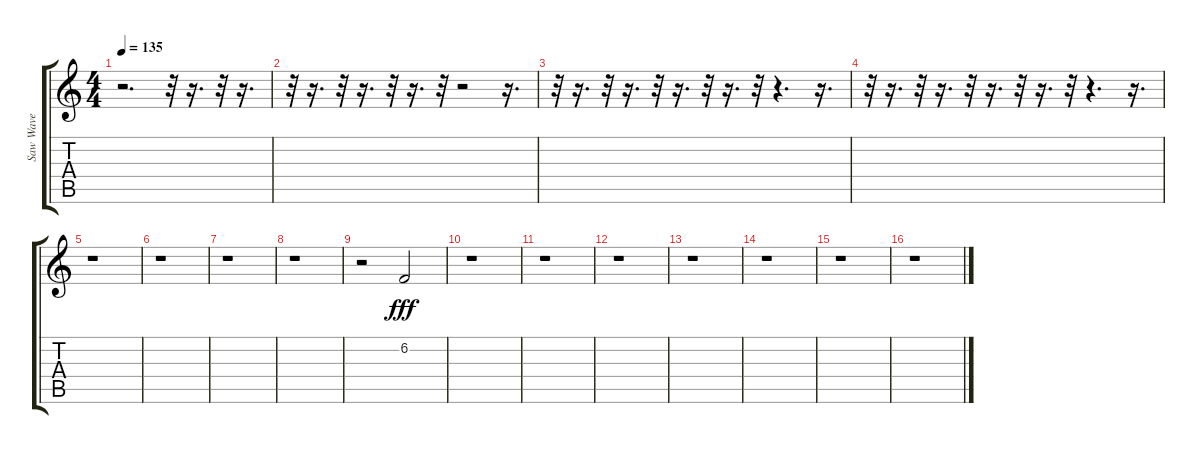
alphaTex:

\track ("Saw Wave" "Saw Wave") {instrument lead2sawtooth}
\staff {score tabs}
\tuning (E4 B3 G3 D3 A2 E2) {hide}
\ts (4 4)
\tempo 135
\clef g2
\ks c
r.2{d dy fff} r.32 r.16{d} r.32 r.16{d} |
r.32 r.16{d} r.32 r.16{d} r.32 r.16{d} r.32 r.2 r.16{d} |
r.32 r.16{d} r.32 r.16{d} r.32 r.16{d} r.32 r.16{d} r.32 r.4{d} r.16{d} |
r.32 r.16{d} r.32 r.16{d} r.32 r.16{d} r.32 r.16{d} r.32 r.4{d} r.16{d} |
r.1 |
r.1 |
r.1 |
r.1 |
r.2 6.2.2{volume 16 instrument reversecymbal} |
r.1 |
r.1 |
r.1 |
r.1 |
r.1 |
r.1 |
r.1
